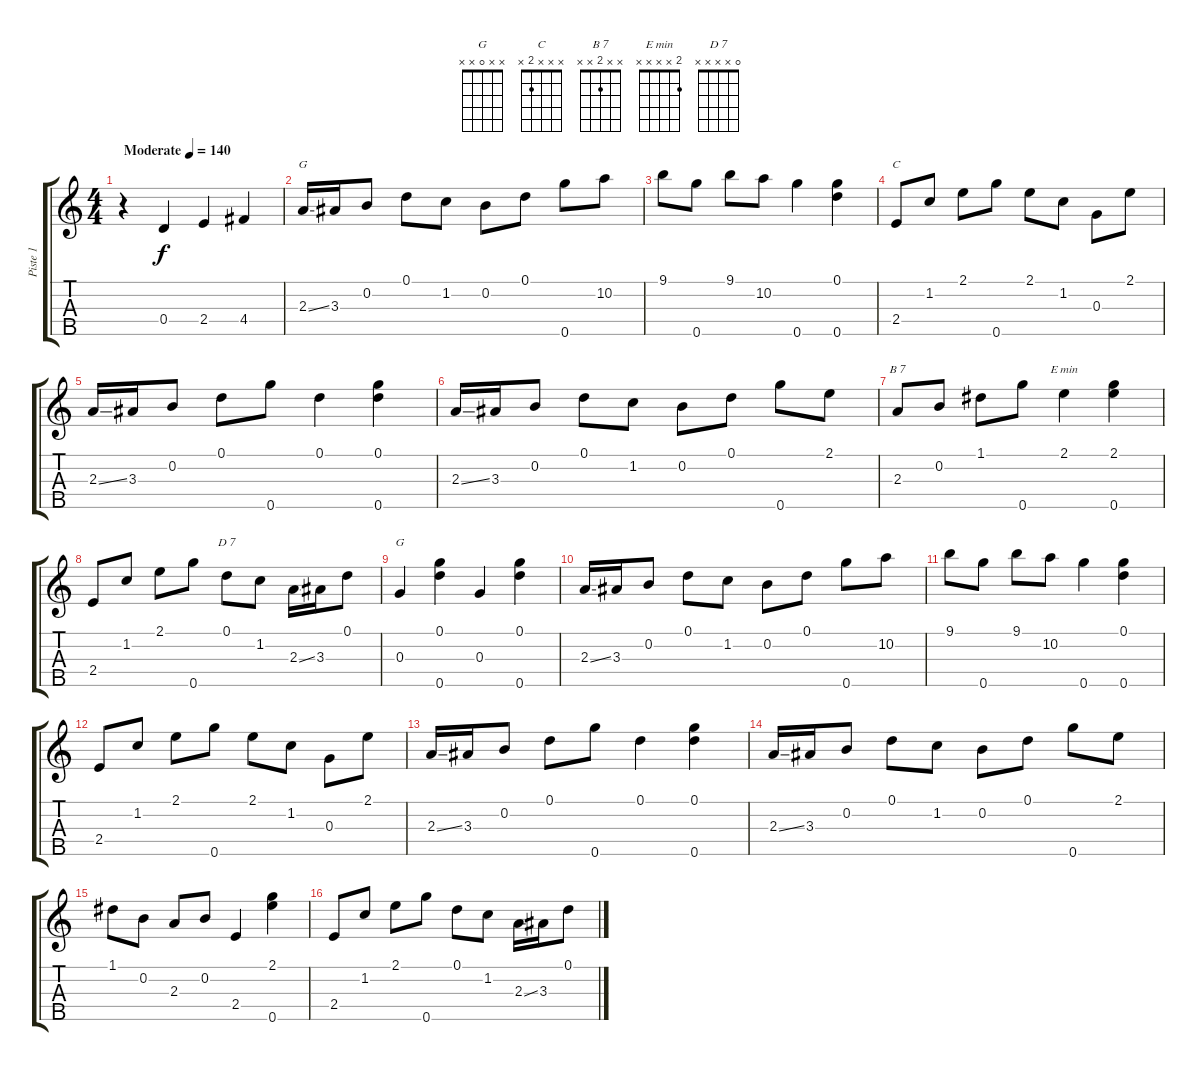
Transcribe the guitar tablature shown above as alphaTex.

\track ("Piste 1" "Piste 1") {instrument banjo}
\staff {score tabs}
\tuning (D4 B3 G3 D3 G4) {hide}
\displaytranspose 12
\chord ("G" x x 2 x x)
\chord ("C" x x x 2 x)
\chord ("B 7" x x 2 x x)
\chord ("E min" 2 x x x x)
\chord ("D 7" 0 x x x x)
\chord ("G" x x 0 x x)
\ts (4 4)
\tempo (140 "Moderate")
\clef g2
\ks c
r.4{dy f instrument banjo} 0.4.4 2.4.4 4.4.4 |
2.3{ss}.16{ch "G"} 3.3.16 0.2.8 0.1.8 1.2.8 0.2.8 0.1.8 0.5.8 10.2.8 |
9.1.8 0.5.8 9.1.8 10.2.8 0.5.4 (0.1 0.5).4 |
2.4.8{ch "C"} 1.2.8 2.1.8 0.5.8 2.1.8 1.2.8 0.3.8 2.1.8 |
2.3{ss}.16 3.3.16 0.2.8 0.1.8 0.5.8 0.1.4 (0.1 0.5).4 |
2.3{ss}.16 3.3.16 0.2.8 0.1.8 1.2.8 0.2.8 0.1.8 0.5.8 2.1.8 |
2.3.8{ch "B 7"} 0.2.8 1.1.8 0.5.8 2.1.4{ch "E min"} (2.1 0.5).4 |
2.4.8 1.2.8 2.1.8 0.5.8 0.1.8{ch "D 7"} 1.2.8 2.3{ss}.16 3.3.16 0.1.8 |
0.3.4{ch "G"} (0.1 0.5).4 0.3.4 (0.1 0.5).4 |
2.3{ss}.16 3.3.16 0.2.8 0.1.8 1.2.8 0.2.8 0.1.8 0.5.8 10.2.8 |
9.1.8 0.5.8 9.1.8 10.2.8 0.5.4 (0.1 0.5).4 |
2.4.8 1.2.8 2.1.8 0.5.8 2.1.8 1.2.8 0.3.8 2.1.8 |
2.3{ss}.16 3.3.16 0.2.8 0.1.8 0.5.8 0.1.4 (0.1 0.5).4 |
2.3{ss}.16 3.3.16 0.2.8 0.1.8 1.2.8 0.2.8 0.1.8 0.5.8 2.1.8 |
1.1.8 0.2.8 2.3.8 0.2.8 2.4.4 (2.1 0.5).4 |
2.4.8 1.2.8 2.1.8 0.5.8 0.1.8 1.2.8 2.3{ss}.16 3.3.16 0.1.8
